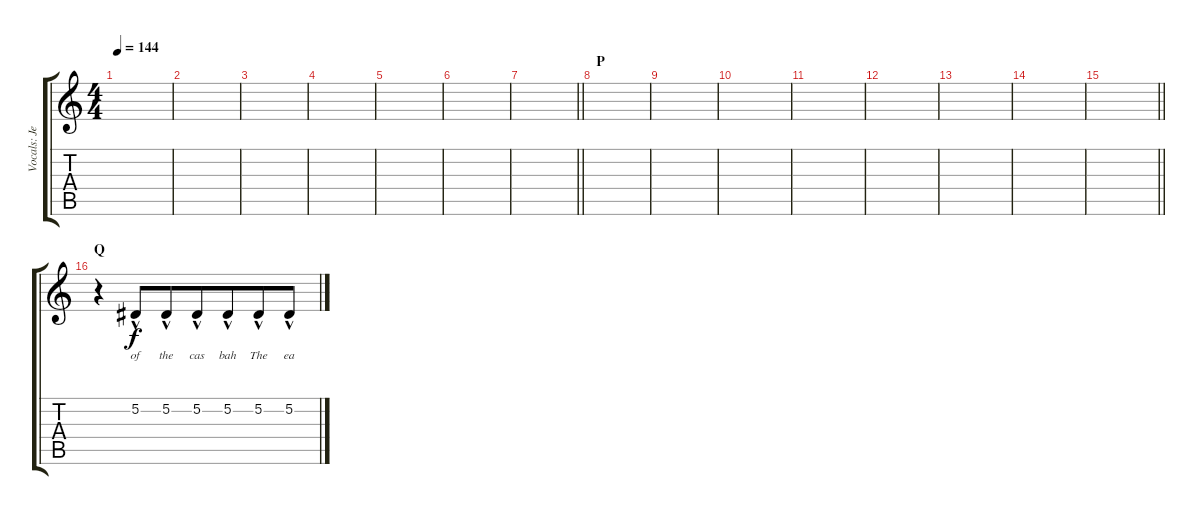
\track ("Vocals: Jeff" "Vocals: Je") {instrument lead2sawtooth}
\staff {score tabs}
\tuning (Eb4 Bb3 Gb3 Db3 Ab2 Eb2) {hide}
\ts (4 4)
\tempo 144
\clef g2
\ks c
|
|
|
|
|
|
\barLineRight lightlight
|
\section ("" "P")
|
|
|
|
|
|
|
\barLineRight lightlight
|
\section ("" "Q")
r.4 5.2{hac}.8{lyrics (0 "of") lyrics (1 "") lyrics (2 "") lyrics (3 "") lyrics (4 "")} 5.2{hac}.8{lyrics (0 "the") lyrics (1 "") lyrics (2 "") lyrics (3 "") lyrics (4 "") beam merge} 5.2{hac}.8{lyrics (0 "cas") lyrics (1 "") lyrics (2 "") lyrics (3 "") lyrics (4 "")} 5.2{hac}.8{lyrics (0 "bah") lyrics (1 "") lyrics (2 "") lyrics (3 "") lyrics (4 "") beam merge} 5.2{hac}.8{lyrics (0 "The") lyrics (1 "") lyrics (2 "") lyrics (3 "") lyrics (4 "")} 5.2{hac}.8{lyrics (0 "ea") lyrics (1 "") lyrics (2 "") lyrics (3 "") lyrics (4 "")}
